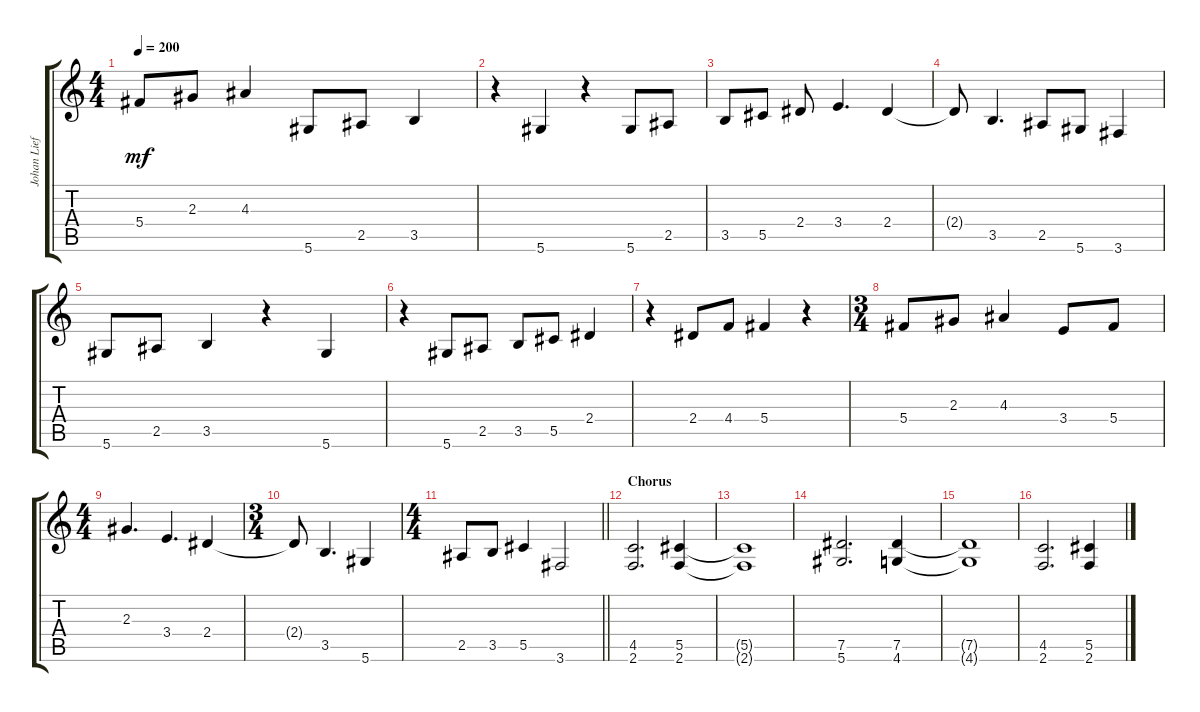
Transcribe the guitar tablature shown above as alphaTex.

\track ("Johan Liefvendahl" "Johan Lief") {instrument overdrivenguitar}
\staff {score tabs}
\tuning (Eb4 Bb3 Gb3 Db3 Ab2 Eb2) {hide}
\ts (4 4)
\tempo 200
\clef g2
\ks c
5.4.8{dy mf} 2.3.8 4.3.4 5.6.8 2.5.8 3.5.4 |
r.4 5.6.4 r.4 5.6.8 2.5.8 |
3.5.8 5.5.8 2.4.8 3.4.4{d} 2.4.4 |
2.4{t}.8 3.5.4{d} 2.5.8 5.6.8 3.6.4 |
5.6.8 2.5.8 3.5.4 r.4 5.6.4 |
r.4 5.6.8 2.5.8 3.5.8 5.5.8 2.4.4 |
r.4 2.4.8 4.4.8 5.4.4 r.4 |
\ts (3 4)
5.4.8 2.3.8 4.3.4 3.4.8 5.4.8 |
\ts (4 4)
2.3.4{d} 3.4.4{d} 2.4.4 |
\ts (3 4)
2.4{t}.8 3.5.4{d} 5.6.4 |
\ts (4 4)
\barLineRight lightlight
2.5.8 3.5.8 5.5.4 3.6.2 |
\section ("" "Chorus")
(4.5 2.6).2{d} (5.5 2.6).4 |
(5.5{t} 2.6{t}).1 |
(7.5 5.6).2{d} (7.5 4.6).4 |
(7.5{t} 4.6{t}).1 |
(4.5 2.6).2{d} (5.5 2.6).4
